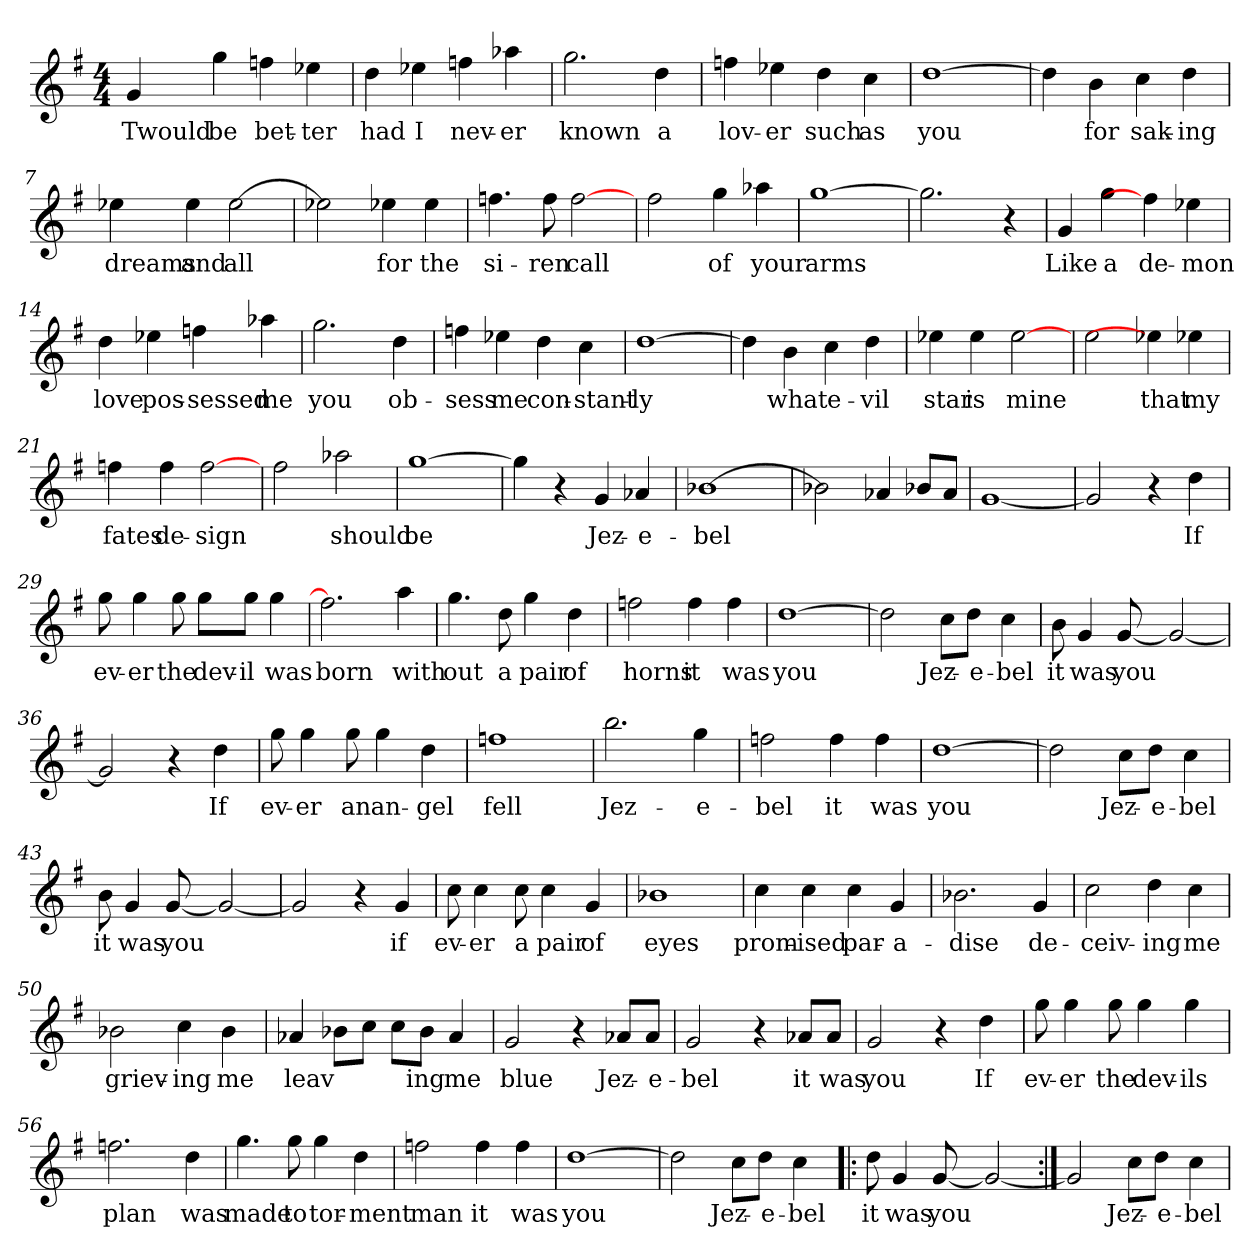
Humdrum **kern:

**kern	**text
*part1	*part1
*staff1	*staff1
*clefG2	*
*k[f#]	*
*G:	*
*M4/4	*
=1	=1
4g/	Twould
4gg\	be
4ffn\	bet-
4ee-X\	-ter
=2	=2
4dd\	had
4ee-X\	I
4ffn\	nev-
4aa-X\	-er
=3	=3
2.gg\	known
4dd\	a
=4	=4
4ffn\	lov-
4ee-X\	-er
4dd\	such
4cc\	as
=5	=5
[1dd	you
!!LO:LB:g=z
=6	=6
4dd\]	.
4b\	for
4cc\	sak-
4dd\	-ing
=7	=7
4ee-X\	dreams
4ee-\	and
[2ee-\	all
=8	=8
2ee-X\]	.
4ee-X\	for
4ee-\	the
=9	=9
4.ffn\	si-
8ff\	-ren
[2ff\	call
=10	=10
2ff#\	.
4gg\	of
4aa-X\	your
=11	=11
[1gg	arms
!!LO:LB:g=z
=12	=12
2.gg\]	.
4r	.
=13	=13
4g/	Like
4gg\	a
4ffn\]	de-
4ee-X\	-mon
=14	=14
4dd\	love
4ee-X\	pos-
4ffn\	-sessed
4aa-X\	me
=15	=15
2.gg\	you
4dd\	ob-
=16	=16
4ffn\	-sess
4ee-X\	me
4dd\	con-
4cc\	-stant-
=17	=17
[1dd	-ly
!!LO:LB:g=z
=18	=18
4dd\]	.
4b\	what
4cc\	e-
4dd\	-vil
=19	=19
4ee-X\	star
4ee-\	is
[2ee-\	mine
=20	=20
2ee\	.
4ee-X\]	that
4ee-X\	my
=21	=21
4ffn\	fates
4ff\	de-
[2ff\	-sign
=22	=22
2ff#\	.
2aa-X\	should
=23	=23
[1gg	be
!!LO:LB:g=z
=24	=24
4gg\]	.
4r	.
4g/	Jez-
4a-X/	-e-
=25	=25
[1b-X	-bel
=26	=26
2b-X\]	.
4a-X/	.
8b-X/L	.
8a-/J	.
=27	=27
[1g	.
=28	=28
2g/]	.
4r	.
4dd\	If
=29	=29
8gg\	ev-
4gg\	-er
8gg\	the
8gg\L	dev-
8gg\J	-il
4gg\	was
=30	=30
2.ffn\]	born
4aa\	with
!!LO:LB:g=z
=31	=31
4.gg\	out
8dd\	a
4gg\	pair
4dd\	of
=32	=32
2ffn\	horns
4ff\	it
4ff\	was
=33	=33
[1dd	you
=34	=34
2dd\]	.
8cc\L	Jez-
8dd\J	-e-
4cc\	-bel
=35	=35
8b\	it
4g/	was
[8g/	you
2g/_	.
=36	=36
2g/]	.
4r	.
4dd\	If
!!LO:LB:g=z
=37	=37
8gg\	ev-
4gg\	-er
8gg\	an
4gg\	an-
4dd\	-gel
=38	=38
1ffn	fell
=39	=39
2.bb\	Jez-
4gg\	-e-
=40	=40
2ffn\	-bel
4ff\	it
4ff\	was
=41	=41
[1dd	you
=42	=42
2dd\]	.
8cc\L	Jez-
8dd\J	-e-
4cc\	-bel
=43	=43
8b\	it
4g/	was
[8g/	you
2g/_	.
!!LO:LB:g=z
=44	=44
2g/]	.
4r	.
4g/	if
=45	=45
8cc\	ev-
4cc\	-er
8cc\	a
4cc\	pair
4g/	of
=46	=46
1b-X	eyes
=47	=47
4cc\	prom-
4cc\	-ised
4cc\	par-
4g/	-a-
=48	=48
2.b-X\	-dise
4g/	de-
=49	=49
2cc\	-ceiv-
4dd\	-ing
4cc\	me
!!LO:PB:g=z
=50	=50
2b-X\	griev-
4cc\	-ing
4b-\	me
=51	=51
4a-X/	-leav
8b-X\L	.
8cc\J	.
8cc\L	.
8b-\J	ing
4a-/	me
=52	=52
2g/	blue
4r	.
8a-X/L	Jez-
8a-/J	-e-
=53	=53
2g/	-bel
4r	.
8a-X/L	it
8a-/J	was
=54	=54
2g/	you
4r	.
4dd\	If
!!LO:LB:g=z
=55	=55
8gg\	ev-
4gg\	-er
8gg\	the
4gg\	dev-
4gg\	-ils
=56	=56
2.ffn\	plan
4dd\	was
=57	=57
4.gg\	made
8gg\	to
4gg\	tor-
4dd\	-ment
=58	=58
2ffn\	man
4ff\	it
4ff\	was
=59	=59
[1dd	you
!!LO:LB:g=z
=60	=60
2dd\]	.
8cc\L	Jez-
8dd\J	-e-
4cc\	-bel
=61!|:	=61!|:
8dd\	it
4g/	was
[8g/	you
2g/_	.
=62:|!	=62:|!
2g/]	.
8cc\L	Jez-
8dd\J	-e-
4cc\	-bel
=	=
*-	*-
